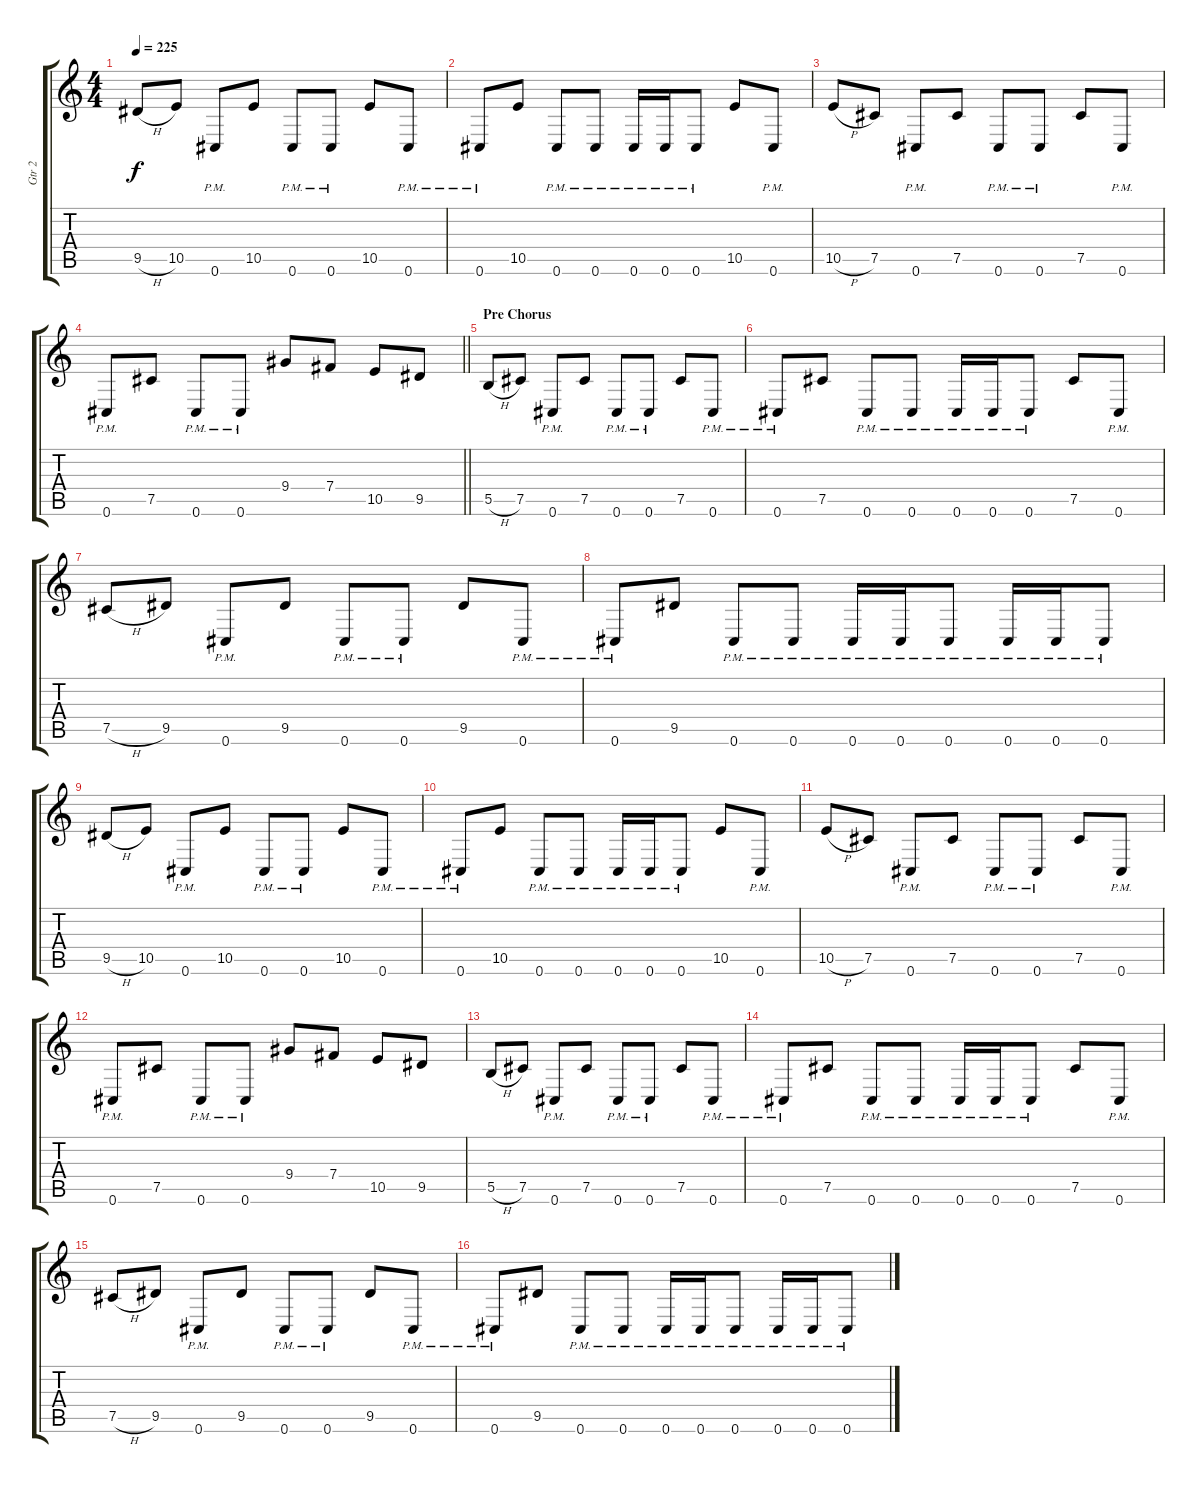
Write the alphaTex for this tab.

\track ("Gtr 2" "Gtr 2") {instrument distortionguitar}
\staff {score tabs}
\tuning (Db4 Ab3 E3 B2 Gb2 Db2) {hide}
\ts (4 4)
\tempo 225
\clef g2
\ks c
9.5{h}.8{dy f} 10.5.8 0.6{pm}.8 10.5.8 0.6{pm}.8 0.6{pm}.8 10.5.8 0.6{pm}.8 |
0.6{pm}.8 10.5.8 0.6{pm}.8 0.6{pm}.8 0.6{pm}.16 0.6{pm}.16 0.6{pm}.8 10.5.8 0.6{pm}.8 |
10.5{h}.8 7.5.8 0.6{pm}.8 7.5.8 0.6{pm}.8 0.6{pm}.8 7.5.8 0.6{pm}.8 |
\barLineRight lightlight
0.6{pm}.8 7.5.8 0.6{pm}.8 0.6{pm}.8 9.4.8 7.4.8 10.5.8 9.5.8 |
\section ("" "Pre Chorus")
5.5{h}.8 7.5.8 0.6{pm}.8 7.5.8 0.6{pm}.8 0.6{pm}.8 7.5.8 0.6{pm}.8 |
0.6{pm}.8 7.5.8 0.6{pm}.8 0.6{pm}.8 0.6{pm}.16 0.6{pm}.16 0.6{pm}.8 7.5.8 0.6{pm}.8 |
7.5{h}.8 9.5.8 0.6{pm}.8 9.5.8 0.6{pm}.8 0.6{pm}.8 9.5.8 0.6{pm}.8 |
0.6{pm}.8 9.5.8 0.6{pm}.8 0.6{pm}.8 0.6{pm}.16 0.6{pm}.16 0.6{pm}.8 0.6{pm}.16 0.6{pm}.16 0.6{pm}.8 |
9.5{h}.8 10.5.8 0.6{pm}.8 10.5.8 0.6{pm}.8 0.6{pm}.8 10.5.8 0.6{pm}.8 |
0.6{pm}.8 10.5.8 0.6{pm}.8 0.6{pm}.8 0.6{pm}.16 0.6{pm}.16 0.6{pm}.8 10.5.8 0.6{pm}.8 |
10.5{h}.8 7.5.8 0.6{pm}.8 7.5.8 0.6{pm}.8 0.6{pm}.8 7.5.8 0.6{pm}.8 |
0.6{pm}.8 7.5.8 0.6{pm}.8 0.6{pm}.8 9.4.8 7.4.8 10.5.8 9.5.8 |
5.5{h}.8 7.5.8 0.6{pm}.8 7.5.8 0.6{pm}.8 0.6{pm}.8 7.5.8 0.6{pm}.8 |
0.6{pm}.8 7.5.8 0.6{pm}.8 0.6{pm}.8 0.6{pm}.16 0.6{pm}.16 0.6{pm}.8 7.5.8 0.6{pm}.8 |
7.5{h}.8 9.5.8 0.6{pm}.8 9.5.8 0.6{pm}.8 0.6{pm}.8 9.5.8 0.6{pm}.8 |
0.6{pm}.8 9.5.8 0.6{pm}.8 0.6{pm}.8 0.6{pm}.16 0.6{pm}.16 0.6{pm}.8 0.6{pm}.16 0.6{pm}.16 0.6{pm}.8
